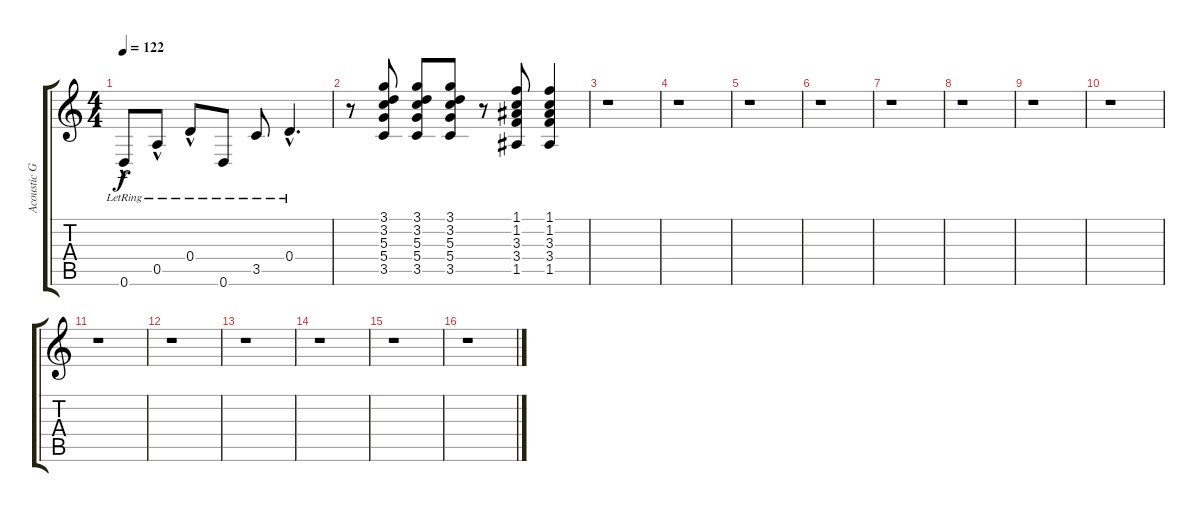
\track ("Acoustic Gtr" "Acoustic G") {instrument acousticguitarsteel}
\staff {score tabs}
\tuning (E4 B3 G3 D3 A2 D2) {hide}
\ts (4 4)
\tempo 122
\clef g2
\ks c
0.6{hac lr}.8{dy f} 0.5{hac lr}.8 0.4{hac lr}.8 0.6{lr}.8 3.5{lr}.8 0.4{hac lr}.4{d} |
r.8 (3.1 3.2 5.3 5.4 3.5).8 (3.1 3.2 5.3 5.4 3.5).8 (3.1 3.2 5.3 5.4 3.5).8 r.8 (1.1 1.2 3.3 3.4 1.5).8 (1.1 1.2 3.3 3.4 1.5).4 |
r.1 |
r.1 |
r.1 |
r.1 |
r.1 |
r.1 |
r.1 |
r.1 |
r.1 |
r.1 |
r.1 |
r.1 |
r.1 |
r.1
